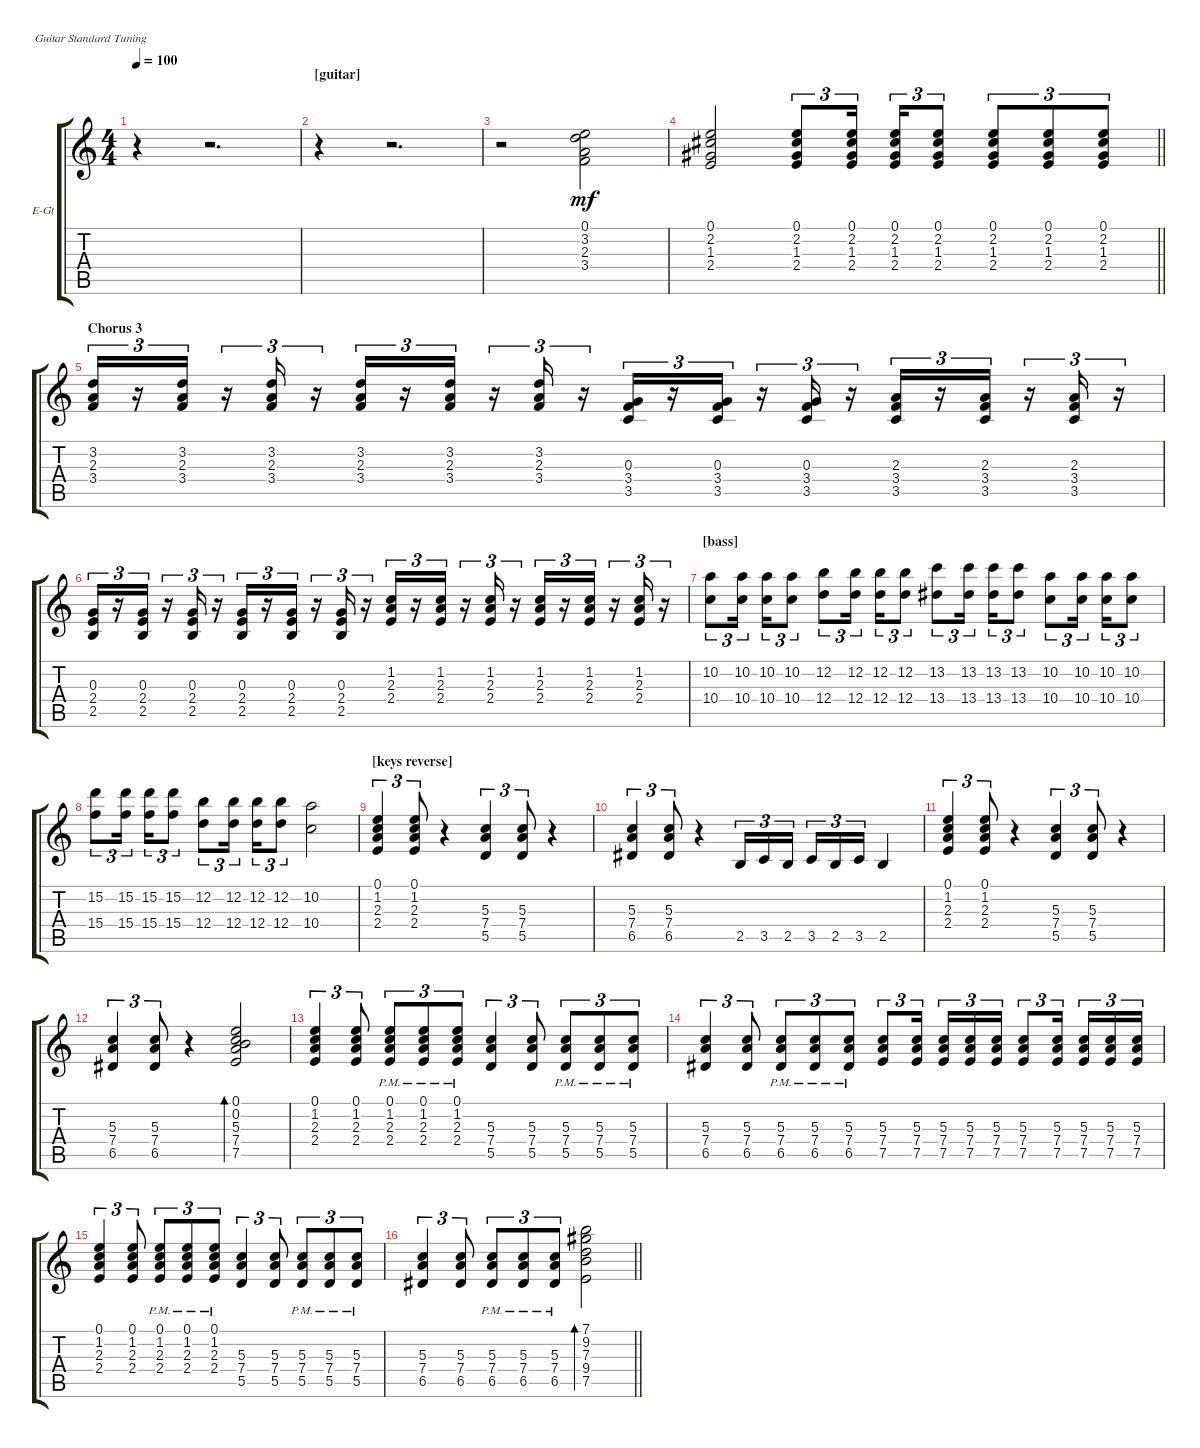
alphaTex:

\bracketExtendMode groupsimilarinstruments
\firstSystemTrackNameOrientation horizontal
\otherSystemsTrackNameOrientation horizontal
\track ("guitar drive (Rodion Kravkl)" "E-Gt") {instrument electricguitarjazz}
\staff {score tabs}
\tuning (E4 B3 G3 D3 A2 E2)
\ts (4 4)
\tempo 100
\clef g2
\ks aminor
r.4{dy mf} r.2{d} |
\section ("" "[guitar]")
r.4 r.2{d} |
r.2 (3.4 2.3 3.2 0.1).2 |
\barLineRight lightlight
(2.4 1.3 2.2 0.1).2 (2.4 1.3 2.2 0.1).8{tu (3 2)} (2.4 1.3 2.2 0.1).16{tu (3 2)} (2.4 1.3 2.2 0.1).16{tu (3 2)} (2.4 1.3 2.2 0.1).8{tu (3 2)} (2.4 1.3 2.2 0.1).8{tu (3 2)} (2.4 1.3 2.2 0.1).8{tu (3 2)} (2.4 1.3 2.2 0.1).8{tu (3 2)} |
\section ("" "Chorus 3")
(3.4 2.3 3.2).16{tu (3 2)} r.16{tu (3 2)} (3.4 2.3 3.2).16{tu (3 2)} r.16{tu (3 2)} (3.2 2.3 3.4).16{tu (3 2)} r.16{tu (3 2)} (3.2 2.3 3.4).16{tu (3 2)} r.16{tu (3 2)} (3.2 2.3 3.4).16{tu (3 2)} r.16{tu (3 2)} (3.2 2.3 3.4).16{tu (3 2)} r.16{tu (3 2)} (3.5 3.4 0.3).16{tu (3 2)} r.16{tu (3 2)} (3.5 3.4 0.3).16{tu (3 2)} r.16{tu (3 2)} (3.5 3.4 0.3).16{tu (3 2)} r.16{tu (3 2)} (3.5 3.4 2.3).16{tu (3 2)} r.16{tu (3 2)} (2.3 3.4 3.5).16{tu (3 2)} r.16{tu (3 2)} (2.3 3.4 3.5).16{tu (3 2)} r.16{tu (3 2)} |
(2.4 0.3 2.5).16{tu (3 2)} r.16{tu (3 2)} (2.4 0.3 2.5).16{tu (3 2)} r.16{tu (3 2)} (0.3 2.4 2.5).16{tu (3 2)} r.16{tu (3 2)} (0.3 2.4 2.5).16{tu (3 2)} r.16{tu (3 2)} (0.3 2.4 2.5).16{tu (3 2)} r.16{tu (3 2)} (0.3 2.4 2.5).16{tu (3 2)} r.16{tu (3 2)} (2.4 2.3 1.2).16{tu (3 2)} r.16{tu (3 2)} (2.4 2.3 1.2).16{tu (3 2)} r.16{tu (3 2)} (2.4 2.3 1.2).16{tu (3 2)} r.16{tu (3 2)} (2.4 2.3 1.2).16{tu (3 2)} r.16{tu (3 2)} (2.3 2.4 1.2).16{tu (3 2)} r.16{tu (3 2)} (2.3 2.4 1.2).16{tu (3 2)} r.16{tu (3 2)} |
\section ("" "[bass]")
(10.4 10.2).8{tu (3 2)} (10.4 10.2).16{tu (3 2)} (10.4 10.2).16{tu (3 2)} (10.4 10.2).8{tu (3 2)} (12.4 12.2).8{tu (3 2)} (12.4 12.2).16{tu (3 2)} (12.4 12.2).16{tu (3 2)} (12.4 12.2).8{tu (3 2)} (13.4 13.2).8{tu (3 2)} (13.2 13.4).16{tu (3 2)} (13.4 13.2).16{tu (3 2)} (13.2 13.4).8{tu (3 2)} (10.2 10.4).8{tu (3 2)} (10.2 10.4).16{tu (3 2)} (10.4 10.2).16{tu (3 2)} (10.2 10.4).8{tu (3 2)} |
(15.2 15.4).8{tu (3 2)} (15.4 15.2).16{tu (3 2)} (15.2 15.4).16{tu (3 2)} (15.4 15.2).8{tu (3 2)} (12.2 12.4).8{tu (3 2)} (12.2 12.4).16{tu (3 2)} (12.2 12.4).16{tu (3 2)} (12.2 12.4).8{tu (3 2)} (10.2 10.4).2 |
\section ("" "[keys reverse]")
(2.4 2.3 1.2 0.1).4{tu (3 2)} (2.4 2.3 1.2 0.1).8{tu (3 2)} r.4 (5.5 7.4 5.3).4{tu (3 2)} (5.5 7.4 5.3).8{tu (3 2)} r.4 |
(6.5 7.4 5.3).4{tu (3 2)} (6.5 7.4 5.3).8{tu (3 2)} r.4 2.5.16{tu (3 2)} 3.5.16{tu (3 2)} 2.5.16{tu (3 2)} 3.5.16{tu (3 2)} 2.5.16{tu (3 2)} 3.5.16{tu (3 2)} 2.5.4 |
(2.4 2.3 1.2 0.1).4{tu (3 2)} (2.4 2.3 1.2 0.1).8{tu (3 2)} r.4 (5.5 7.4 5.3).4{tu (3 2)} (5.5 7.4 5.3).8{tu (3 2)} r.4 |
(6.5 7.4 5.3).4{tu (3 2)} (6.5 7.4 5.3).8{tu (3 2)} r.4 (7.5 7.4 5.3 0.2 0.1).2{bd 237} |
(2.4 2.3 1.2 0.1).4{tu (3 2)} (2.4 2.3 1.2 0.1).8{tu (3 2)} (2.4{pm} 2.3{pm} 1.2{pm} 0.1{pm}).8{tu (3 2)} (2.4{pm} 2.3{pm} 1.2{pm} 0.1{pm}).8{tu (3 2)} (2.4{pm} 2.3{pm} 1.2{pm} 0.1{pm}).8{tu (3 2)} (5.5 7.4 5.3).4{tu (3 2)} (5.5 7.4 5.3).8{tu (3 2)} (5.5{pm} 7.4{pm} 5.3{pm}).8{tu (3 2)} (5.5{pm} 7.4{pm} 5.3{pm}).8{tu (3 2)} (5.5{pm} 7.4{pm} 5.3{pm}).8{tu (3 2)} |
(6.5 7.4 5.3).4{tu (3 2)} (6.5 7.4 5.3).8{tu (3 2)} (6.5{pm} 7.4{pm} 5.3{pm}).8{tu (3 2)} (6.5{pm} 7.4{pm} 5.3{pm}).8{tu (3 2)} (6.5{pm} 7.4{pm} 5.3{pm}).8{tu (3 2)} (7.5 7.4 5.3).8{tu (3 2)} (7.5 7.4 5.3).16{tu (3 2)} (7.5 7.4 5.3).16{tu (3 2)} (7.5 7.4 5.3).16{tu (3 2)} (7.5 7.4 5.3).16{tu (3 2)} (7.5 7.4 5.3).8{tu (3 2)} (7.5 7.4 5.3).16{tu (3 2)} (7.5 7.4 5.3).16{tu (3 2)} (7.5 7.4 5.3).16{tu (3 2)} (7.5 7.4 5.3).16{tu (3 2)} |
(2.4 2.3 1.2 0.1).4{tu (3 2)} (2.4 2.3 1.2 0.1).8{tu (3 2)} (2.4{pm} 2.3{pm} 1.2{pm} 0.1{pm}).8{tu (3 2)} (2.4{pm} 2.3{pm} 1.2{pm} 0.1{pm}).8{tu (3 2)} (2.4{pm} 2.3{pm} 1.2{pm} 0.1{pm}).8{tu (3 2)} (5.5 7.4 5.3).4{tu (3 2)} (5.5 7.4 5.3).8{tu (3 2)} (5.5{pm} 7.4{pm} 5.3{pm}).8{tu (3 2)} (5.5{pm} 7.4{pm} 5.3{pm}).8{tu (3 2)} (5.5{pm} 7.4{pm} 5.3{pm}).8{tu (3 2)} |
\barLineRight lightlight
(6.5 7.4 5.3).4{tu (3 2)} (6.5 7.4 5.3).8{tu (3 2)} (6.5{pm} 7.4{pm} 5.3{pm}).8{tu (3 2)} (6.5{pm} 7.4{pm} 5.3{pm}).8{tu (3 2)} (6.5{pm} 7.4{pm} 5.3{pm}).8{tu (3 2)} (7.5 9.4 7.3 9.2 7.1).2{bd 234}
